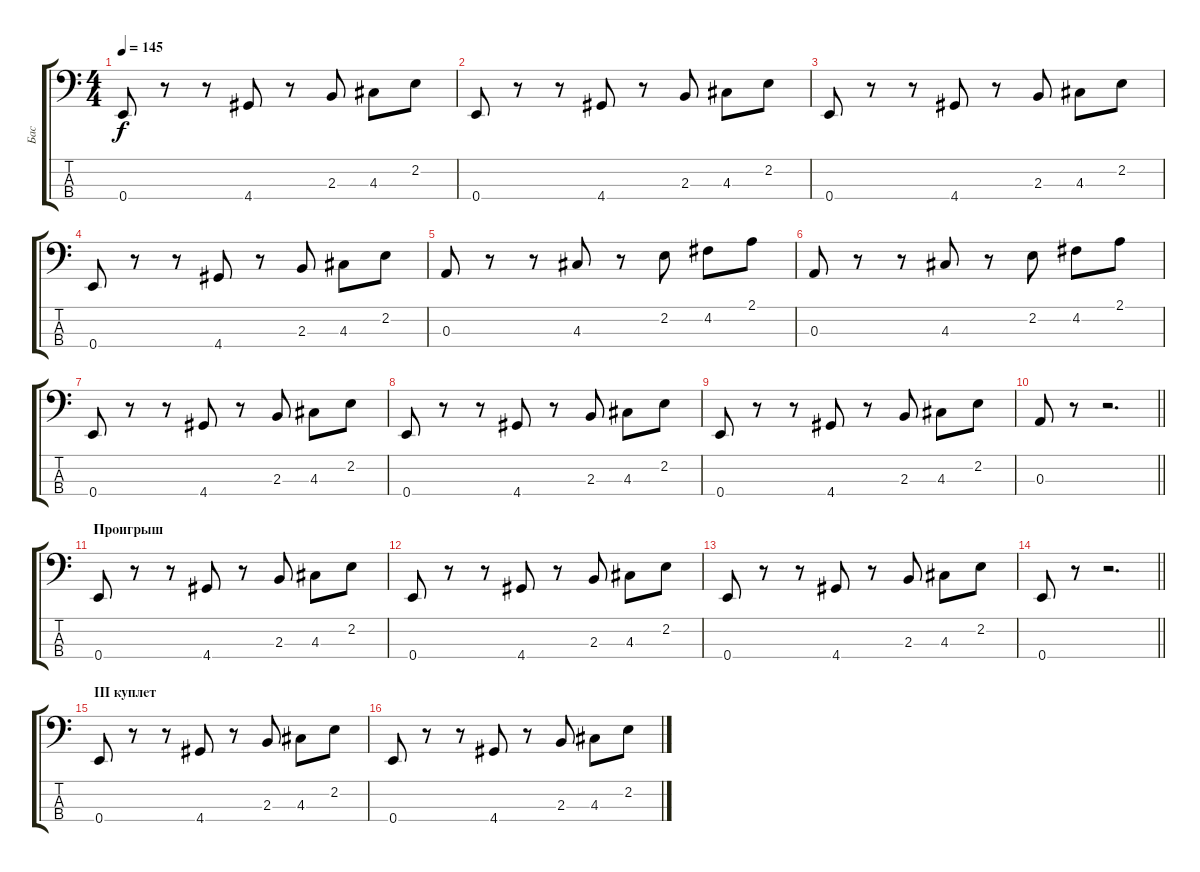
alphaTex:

\track ("Бас" "Бас") {instrument electricbassfinger}
\staff {score tabs}
\tuning (G2 D2 A1 E1) {hide}
\ts (4 4)
\tempo 145
\clef f4
\ks c
0.4.8{dy f} r.8 r.8 4.4.8 r.8 2.3.8 4.3.8 2.2.8 |
0.4.8 r.8 r.8 4.4.8 r.8 2.3.8 4.3.8 2.2.8 |
0.4.8 r.8 r.8 4.4.8 r.8 2.3.8 4.3.8 2.2.8 |
0.4.8 r.8 r.8 4.4.8 r.8 2.3.8 4.3.8 2.2.8 |
0.3.8 r.8 r.8 4.3.8 r.8 2.2.8 4.2.8 2.1.8 |
0.3.8 r.8 r.8 4.3.8 r.8 2.2.8 4.2.8 2.1.8 |
0.4.8 r.8 r.8 4.4.8 r.8 2.3.8 4.3.8 2.2.8 |
0.4.8 r.8 r.8 4.4.8 r.8 2.3.8 4.3.8 2.2.8 |
0.4.8 r.8 r.8 4.4.8 r.8 2.3.8 4.3.8 2.2.8 |
\barLineRight lightlight
0.3.8 r.8 r.2{d} |
\section ("" "Проигрыш")
0.4.8 r.8 r.8 4.4.8 r.8 2.3.8 4.3.8 2.2.8 |
0.4.8 r.8 r.8 4.4.8 r.8 2.3.8 4.3.8 2.2.8 |
0.4.8 r.8 r.8 4.4.8 r.8 2.3.8 4.3.8 2.2.8 |
\barLineRight lightlight
0.4.8 r.8 r.2{d} |
\section ("" "III куплет")
0.4.8 r.8 r.8 4.4.8 r.8 2.3.8 4.3.8 2.2.8 |
0.4.8 r.8 r.8 4.4.8 r.8 2.3.8 4.3.8 2.2.8
